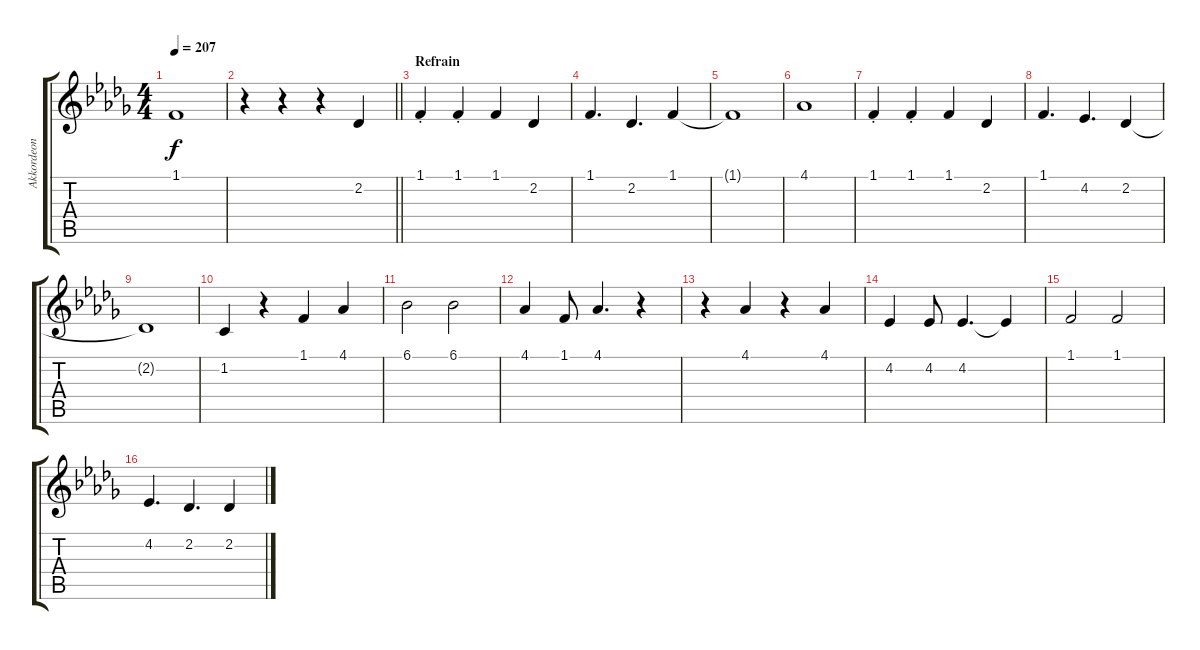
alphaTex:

\track ("Akkordeon" "Akkordeon") {instrument accordion}
\staff {score tabs}
\tuning (E4 B3 G3 D3 A2 E2) {hide}
\ts (4 4)
\tempo 207
\clef g2
\ks bbminor
1.1.1{dy f} |
\barLineRight lightlight
r.4 r.4 r.4 2.2.4{volume 16} |
\section ("" "Refrain")
1.1{st}.4 1.1{st}.4 1.1.4 2.2.4 |
1.1.4{d} 2.2.4{d} 1.1.4 |
1.1{t}.1 |
4.1.1 |
1.1{st}.4 1.1{st}.4 1.1.4 2.2.4 |
1.1.4{d} 4.2.4{d} 2.2.4 |
2.2{t}.1 |
1.2.4 r.4 1.1.4 4.1.4 |
6.1.2 6.1.2 |
4.1.4 1.1.8 4.1.4{d} r.4 |
r.4 4.1.4 r.4 4.1.4 |
4.2.4 4.2.8 4.2.4{d} 4.2{t}.4 |
1.1.2 1.1.2 |
4.2.4{d} 2.2.4{d} 2.2.4
